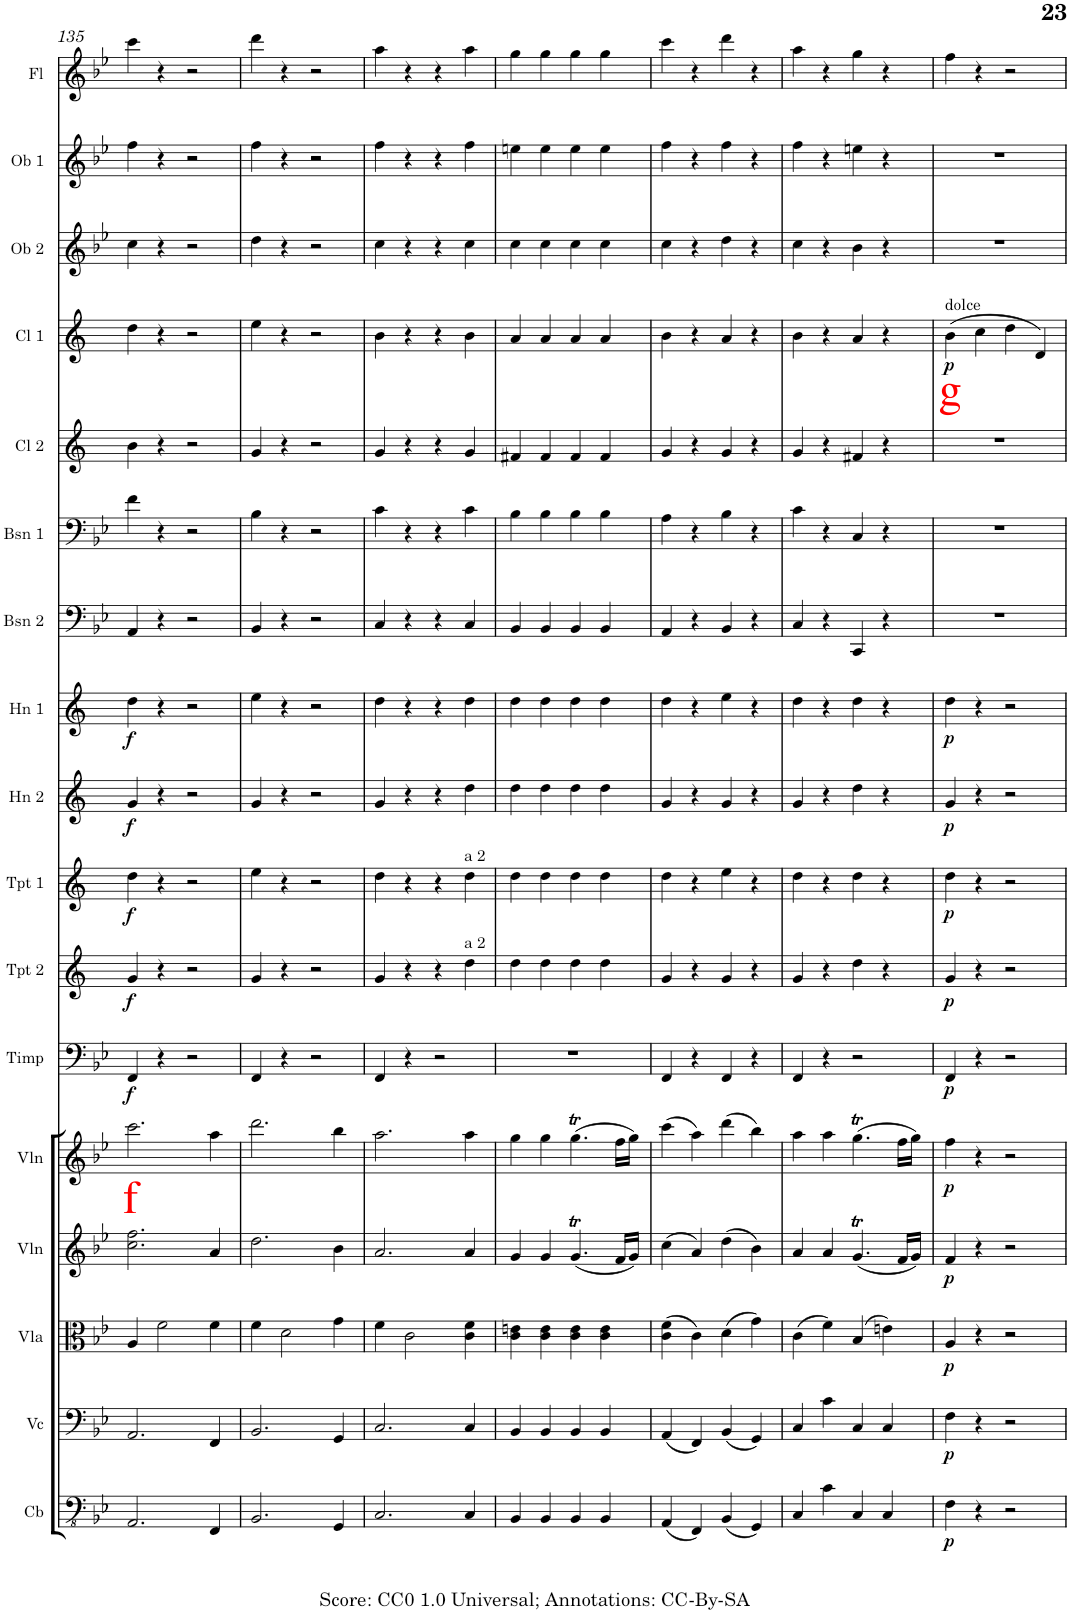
**kern	**dynam	**kern	**dynam	**kern	**dynam	**kern	**dynam	**kern	**text	**dynam	**kern	**dynam	**kern	**dynam	**kern	**dynam	**kern	**dynam	**kern	**dynam	**kern	**kern	**kern	**kern	**text	**dynam	**kern	**kern	**kern
*part17	*part17	*part16	*part16	*part15	*part15	*part14	*part14	*part13	*part13	*part13	*part12	*part12	*part11	*part11	*part10	*part10	*part9	*part9	*part8	*part8	*part7	*part6	*part5	*part4	*part4	*part4	*part3	*part2	*part1
*staff17	*staff17	*staff16	*staff16	*staff15	*staff15	*staff14	*staff14	*staff13	*staff13	*staff13	*staff12	*staff12	*staff11	*staff11	*staff10	*staff10	*staff9	*staff9	*staff8	*staff8	*staff7	*staff6	*staff5	*staff4	*staff4	*staff4	*staff3	*staff2	*staff1
*I"Contrabass	*	*I"Violoncello	*	*I"Viola	*	*I"Violin	*	*I"Violin	*	*	*I"Timpani	*	*I"Bb Trumpet 2	*	*I"Bb Trumpet 1	*	*I"Bb (alto) Horn 2	*	*I"Bb (alto) Horn 1	*	*I"Bassoon 2	*I"Bassoon 1	*I"Bb Clarinet 2	*I"Bb Clarinet 1	*	*	*I"Oboe 2	*I"Oboe 1	*I"Flute
*I'Cb	*	*I'Vc	*	*I'Vla	*	*I'Vln	*	*I'Vln	*	*	*I'Timp	*	*I'Tpt 2	*	*I'Tpt 1	*	*I'Hn 2	*	*I'Hn 1	*	*I'Bsn 2	*I'Bsn 1	*I'Cl 2	*I'Cl 1	*	*	*I'Ob 2	*I'Ob 1	*I'Fl
!!LO:PB:g=z
*clefFv4	*	*clefF4	*	*clefC3	*	*clefG2	*	*clefG2	*	*	*clefF4	*	*clefG2	*	*clefG2	*	*clefG2	*	*clefG2	*	*clefF4	*clefF4	*clefG2	*clefG2	*	*	*clefG2	*clefG2	*clefG2
*	*	*	*	*	*	*	*	*	*	*	*	*	*Trd1c2	*	*Trd1c2	*	*Trd1c2	*	*Trd1c2	*	*	*	*Trd1c2	*Trd1c2	*	*	*	*	*
*k[b-e-]	*	*k[b-e-]	*	*k[b-e-]	*	*k[b-e-]	*	*k[b-e-]	*	*	*k[b-e-]	*	*k[]	*	*k[]	*	*k[]	*	*k[]	*	*k[b-e-]	*k[b-e-]	*k[]	*k[]	*	*	*k[b-e-]	*k[b-e-]	*k[b-e-]
*M2/2	*	*M2/2	*	*M2/2	*	*M2/2	*	*M2/2	*	*	*M2/2	*	*M2/2	*	*M2/2	*	*M2/2	*	*M2/2	*	*M2/2	*M2/2	*M2/2	*M2/2	*	*	*M2/2	*M2/2	*M2/2
*met(c|)	*	*met(c|)	*	*met(c|)	*	*met(c|)	*	*met(c|)	*	*	*met(c|)	*	*met(c|)	*	*met(c|)	*	*met(c|)	*	*met(c|)	*	*met(c|)	*met(c|)	*met(c|)	*met(c|)	*	*	*met(c|)	*met(c|)	*met(c|)
=135	=135	=135	=135	=135	=135	=135	=135	=135	=135	=135	=135	=135	=135	=135	=135	=135	=135	=135	=135	=135	=135	=135	=135	=135	=135	=135	=135	=135	=135
!	!	!	!	!	!	!	!	!	!LO:LY:b:color=#FF0000	!	!	!LO:DY:b	!	!LO:DY:b	!	!LO:DY:b	!	!LO:DY:b	!	!LO:DY:b	!	!	!	!	!	!	!	!	!
2.AAA/	.	2.AA/	.	4A/	.	2.cc\ 2.ff\	.	2.ccc\	f	.	4FF/	f	4g/	f	4dd\	f	4g/	f	4dd\	f	4AA/	4f\	4b\	4dd\	.	.	4cc\	4ff\	4ccc\
.	.	.	.	2f\	.	.	.	.	.	.	4r	.	4r	.	4r	.	4r	.	4r	.	4r	4r	4r	4r	.	.	4r	4r	4r
.	.	.	.	.	.	.	.	.	.	.	2r	.	2r	.	2r	.	2r	.	2r	.	2r	2r	2r	2r	.	.	2r	2r	2r
4FFF/	.	4FF/	.	4f\	.	4a/	.	4aa\	.	.	.	.	.	.	.	.	.	.	.	.	.	.	.	.	.	.	.	.	.
=136	=136	=136	=136	=136	=136	=136	=136	=136	=136	=136	=136	=136	=136	=136	=136	=136	=136	=136	=136	=136	=136	=136	=136	=136	=136	=136	=136	=136	=136
2.BBB-/	.	2.BB-/	.	4f\	.	2.dd\	.	2.ddd\	.	.	4FF/	.	4g/	.	4ee\	.	4g/	.	4ee\	.	4BB-/	4B-\	4g/	4ee\	.	.	4dd\	4ff\	4ddd\
.	.	.	.	2d\	.	.	.	.	.	.	4r	.	4r	.	4r	.	4r	.	4r	.	4r	4r	4r	4r	.	.	4r	4r	4r
.	.	.	.	.	.	.	.	.	.	.	2r	.	2r	.	2r	.	2r	.	2r	.	2r	2r	2r	2r	.	.	2r	2r	2r
4GGG/	.	4GG/	.	4g\	.	4b-\	.	4bb-\	.	.	.	.	.	.	.	.	.	.	.	.	.	.	.	.	.	.	.	.	.
=137	=137	=137	=137	=137	=137	=137	=137	=137	=137	=137	=137	=137	=137	=137	=137	=137	=137	=137	=137	=137	=137	=137	=137	=137	=137	=137	=137	=137	=137
2.CC/	.	2.C/	.	4f\	.	2.a/	.	2.aa\	.	.	4FF/	.	4g/	.	4dd\	.	4g/	.	4dd\	.	4C/	4c\	4g/	4b\	.	.	4cc\	4ff\	4aa\
.	.	.	.	2c\	.	.	.	.	.	.	4r	.	4r	.	4r	.	4r	.	4r	.	4r	4r	4r	4r	.	.	4r	4r	4r
.	.	.	.	.	.	.	.	.	.	.	2r	.	4r	.	4r	.	4r	.	4r	.	4r	4r	4r	4r	.	.	4r	4r	4r
!	!	!	!	!	!	!	!	!	!	!	!	!	!	!	!LO:TX:a:t=a 2	!	!	!	!	!	!	!	!	!	!	!	!	!	!
!	!	!	!	!	!	!	!	!	!	!	!	!	!LO:TX:a:t=a 2	!	!	!	!	!	!	!	!	!	!	!	!	!	!	!	!
4CC/	.	4C/	.	4c\ 4f\	.	4a/	.	4aa\	.	.	.	.	4dd\	.	4dd\	.	4dd\	.	4dd\	.	4C/	4c\	4g/	4b\	.	.	4cc\	4ff\	4aa\
=138	=138	=138	=138	=138	=138	=138	=138	=138	=138	=138	=138	=138	=138	=138	=138	=138	=138	=138	=138	=138	=138	=138	=138	=138	=138	=138	=138	=138	=138
4BBB-/	.	4BB-/	.	4c\ 4en\	.	4g/	.	4gg\	.	.	1r	.	4dd\	.	4dd\	.	4dd\	.	4dd\	.	4BB-/	4B-\	4f#X/	4a/	.	.	4cc\	4een\	4gg\
4BBB-/	.	4BB-/	.	4c\ 4e\	.	4g/	.	4gg\	.	.	.	.	4dd\	.	4dd\	.	4dd\	.	4dd\	.	4BB-/	4B-\	4f#/	4a/	.	.	4cc\	4ee\	4gg\
4BBB-/	.	4BB-/	.	4c\ 4e\	.	(4.gT/	.	(4.ggT\	.	.	.	.	4dd\	.	4dd\	.	4dd\	.	4dd\	.	4BB-/	4B-\	4f#/	4a/	.	.	4cc\	4ee\	4gg\
4BBB-/	.	4BB-/	.	4c\ 4e\	.	.	.	.	.	.	.	.	4dd\	.	4dd\	.	4dd\	.	4dd\	.	4BB-/	4B-\	4f#/	4a/	.	.	4cc\	4ee\	4gg\
.	.	.	.	.	.	16f/LL	.	16ff\LL	.	.	.	.	.	.	.	.	.	.	.	.	.	.	.	.	.	.	.	.	.
.	.	.	.	.	.	16g/JJ)	.	16gg\JJ)	.	.	.	.	.	.	.	.	.	.	.	.	.	.	.	.	.	.	.	.	.
=139	=139	=139	=139	=139	=139	=139	=139	=139	=139	=139	=139	=139	=139	=139	=139	=139	=139	=139	=139	=139	=139	=139	=139	=139	=139	=139	=139	=139	=139
(4AAA/	.	(4AA/	.	(4c\ 4f\	.	(4cc\	.	(4ccc\	.	.	4FF/	.	4g/	.	4dd\	.	4g/	.	4dd\	.	4AA/	4A\	4g/	4b\	.	.	4cc\	4ff\	4ccc\
4FFF/)	.	4FF/)	.	4c\)	.	4a/)	.	4aa\)	.	.	4r	.	4r	.	4r	.	4r	.	4r	.	4r	4r	4r	4r	.	.	4r	4r	4r
(4BBB-/	.	(4BB-/	.	(4d\	.	(4dd\	.	(4ddd\	.	.	4FF/	.	4g/	.	4ee\	.	4g/	.	4ee\	.	4BB-/	4B-\	4g/	4a/	.	.	4dd\	4ff\	4ddd\
4GGG/)	.	4GG/)	.	4g\)	.	4b-\)	.	4bb-\)	.	.	4r	.	4r	.	4r	.	4r	.	4r	.	4r	4r	4r	4r	.	.	4r	4r	4r
=140	=140	=140	=140	=140	=140	=140	=140	=140	=140	=140	=140	=140	=140	=140	=140	=140	=140	=140	=140	=140	=140	=140	=140	=140	=140	=140	=140	=140	=140
4CC/	.	4C/	.	(4c\	.	4a/	.	4aa\	.	.	4FF/	.	4g/	.	4dd\	.	4g/	.	4dd\	.	4C/	4c\	4g/	4b\	.	.	4cc\	4ff\	4aa\
4C\	.	4c\	.	4f\)	.	4a/	.	4aa\	.	.	4r	.	4r	.	4r	.	4r	.	4r	.	4r	4r	4r	4r	.	.	4r	4r	4r
4CC/	.	4C/	.	(4B-/	.	(4.gT/	.	(4.ggT\	.	.	2r	.	4dd\	.	4dd\	.	4dd\	.	4dd\	.	4CC/	4C/	4f#X/	4a/	.	.	4b-\	4een\	4gg\
4CC/	.	4C/	.	4en\)	.	.	.	.	.	.	.	.	4r	.	4r	.	4r	.	4r	.	4r	4r	4r	4r	.	.	4r	4r	4r
.	.	.	.	.	.	16f/LL	.	16ff\LL	.	.	.	.	.	.	.	.	.	.	.	.	.	.	.	.	.	.	.	.	.
.	.	.	.	.	.	16g/JJ)	.	16gg\JJ)	.	.	.	.	.	.	.	.	.	.	.	.	.	.	.	.	.	.	.	.	.
=141	=141	=141	=141	=141	=141	=141	=141	=141	=141	=141	=141	=141	=141	=141	=141	=141	=141	=141	=141	=141	=141	=141	=141	=141	=141	=141	=141	=141	=141
!	!	!	!	!	!	!	!	!	!	!	!	!	!	!	!	!	!	!	!	!	!	!	!	!LO:TX:a:t=dolce	!	!	!	!	!
!	!LO:DY:b	!	!LO:DY:b	!	!LO:DY:b	!	!LO:DY:b	!	!	!LO:DY:b	!	!LO:DY:b	!	!LO:DY:b	!	!LO:DY:b	!	!LO:DY:b	!	!LO:DY:b	!	!	!	!	!LO:LY:b:color=#FF0000	!LO:DY:b	!	!	!
4FF\	p	4F\	p	4A/	p	4f/	p	4ff\	.	p	4FF/	p	4g/	p	4dd\	p	4g/	p	4dd\	p	1r	1r	1r	(4b\	g	p	1r	1r	4ff\
4r	.	4r	.	4r	.	4r	.	4r	.	.	4r	.	4r	.	4r	.	4r	.	4r	.	.	.	.	4cc\	.	.	.	.	4r
2r	.	2r	.	2r	.	2r	.	2r	.	.	2r	.	2r	.	2r	.	2r	.	2r	.	.	.	.	4dd\	.	.	.	.	2r
.	.	.	.	.	.	.	.	.	.	.	.	.	.	.	.	.	.	.	.	.	.	.	.	4d/)	.	.	.	.	.
=	=	=	=	=	=	=	=	=	=	=	=	=	=	=	=	=	=	=	=	=	=	=	=	=	=	=	=	=	=
*-	*-	*-	*-	*-	*-	*-	*-	*-	*-	*-	*-	*-	*-	*-	*-	*-	*-	*-	*-	*-	*-	*-	*-	*-	*-	*-	*-	*-	*-
